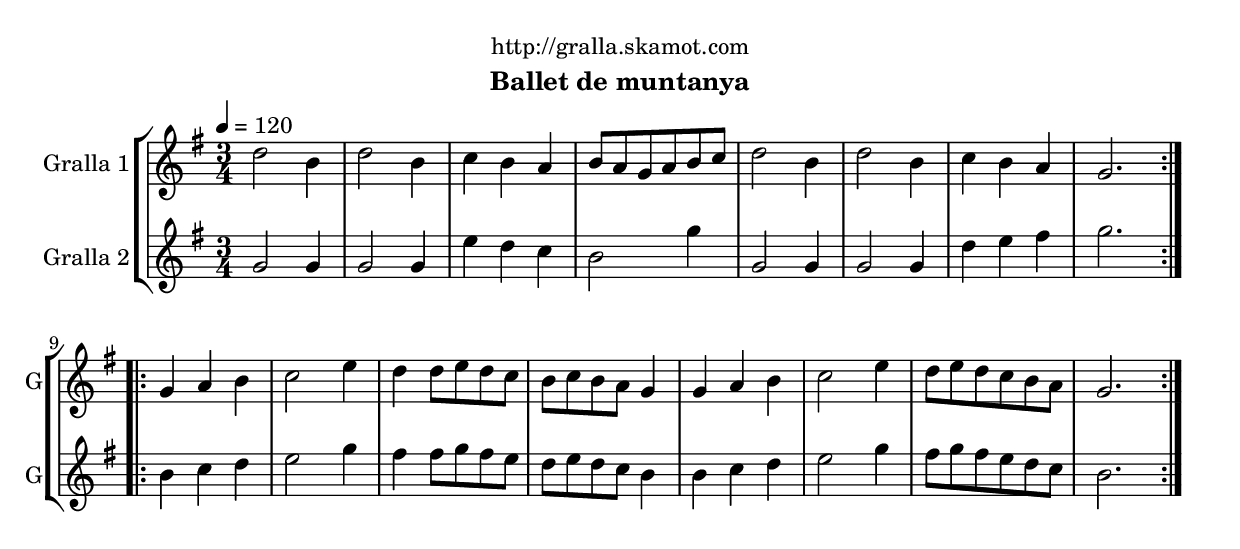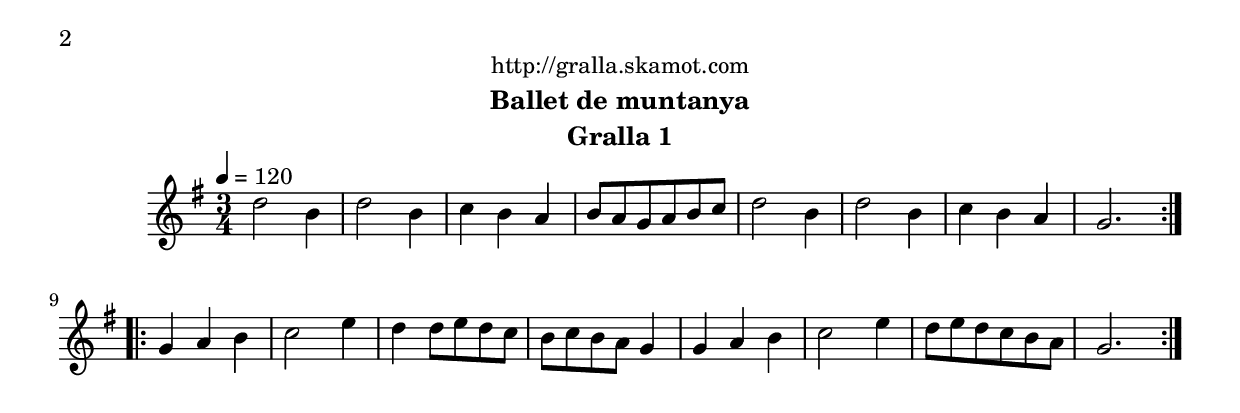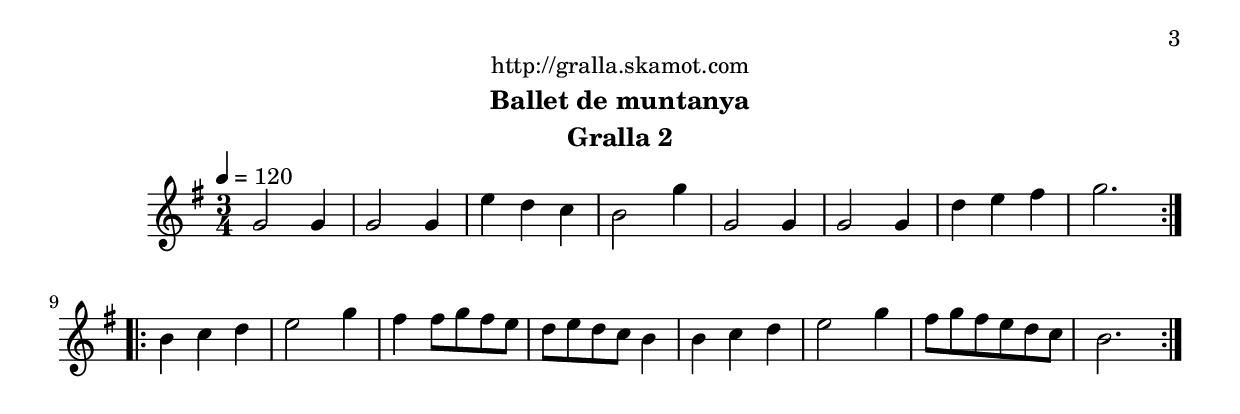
\version "2.16.2"

\header {
  dedication="http://gralla.skamot.com"
  title=""
  subtitle="Ballet de muntanya"
  subsubtitle=""
  poet=""
  meter=""
  piece=""
  composer=""
  arranger=""
  opus=""
  instrument=""
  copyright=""
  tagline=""
}

liniaroAa =
\relative d''
{
  \tempo 4=120
  \clef treble
  \key g \major
  \time 3/4
  \repeat volta 2 { d2 b4  |
  d2 b4  |
  c4 b a  |
  b8 a g a b c  |
  %05
  d2 b4  |
  d2 b4  |
  c4 b a  |
  g2.  | }
  \repeat volta 2 { g4 a b  |
  %10
  c2 e4  |
  d4 d8 e d c  |
  b8 c b a g4  |
  g4 a b  |
  c2 e4  |
  %15
  d8 e d c b a  |
  g2.  | }
}

liniaroAb =
\relative g'
{
  \tempo 4=120
  \clef treble
  \key g \major
  \time 3/4
  \repeat volta 2 { g2 g4  |
  g2 g4  |
  e'4 d c  |
  b2 g'4  |
  %05
  g,2 g4  |
  g2 g4  |
  d'4 e fis  |
  g2.  | }
  \repeat volta 2 { b,4 c d  |
  %10
  e2 g4  |
  fis4 fis8 g fis e  |
  d8 e d c b4  |
  b4 c d  |
  e2 g4  |
  %15
  fis8 g fis e d c  |
  b2.  | }
}

\bookpart {
  \score {
    \new StaffGroup {
      \override Score.RehearsalMark #'self-alignment-X = #LEFT
      <<
        \new Staff \with {instrumentName = #"Gralla 1" shortInstrumentName = #"G"} \liniaroAa
        \new Staff \with {instrumentName = #"Gralla 2" shortInstrumentName = #"G"} \liniaroAb
      >>
    }
    \layout {}
  }
  \score { \unfoldRepeats
    \new StaffGroup {
      \override Score.RehearsalMark #'self-alignment-X = #LEFT
      <<
        \new Staff \with {instrumentName = #"Gralla 1" shortInstrumentName = #"G"} \liniaroAa
        \new Staff \with {instrumentName = #"Gralla 2" shortInstrumentName = #"G"} \liniaroAb
      >>
    }
    \midi {
      \set Staff.midiInstrument = "oboe"
      \set DrumStaff.midiInstrument = "drums"
    }
  }
}

\bookpart {
  \header {instrument="Gralla 1"}
  \score {
    \new StaffGroup {
      \override Score.RehearsalMark #'self-alignment-X = #LEFT
      <<
        \new Staff \liniaroAa
      >>
    }
    \layout {}
  }
  \score { \unfoldRepeats
    \new StaffGroup {
      \override Score.RehearsalMark #'self-alignment-X = #LEFT
      <<
        \new Staff \liniaroAa
      >>
    }
    \midi {
      \set Staff.midiInstrument = "oboe"
      \set DrumStaff.midiInstrument = "drums"
    }
  }
}

\bookpart {
  \header {instrument="Gralla 2"}
  \score {
    \new StaffGroup {
      \override Score.RehearsalMark #'self-alignment-X = #LEFT
      <<
        \new Staff \liniaroAb
      >>
    }
    \layout {}
  }
  \score { \unfoldRepeats
    \new StaffGroup {
      \override Score.RehearsalMark #'self-alignment-X = #LEFT
      <<
        \new Staff \liniaroAb
      >>
    }
    \midi {
      \set Staff.midiInstrument = "oboe"
      \set DrumStaff.midiInstrument = "drums"
    }
  }
}

